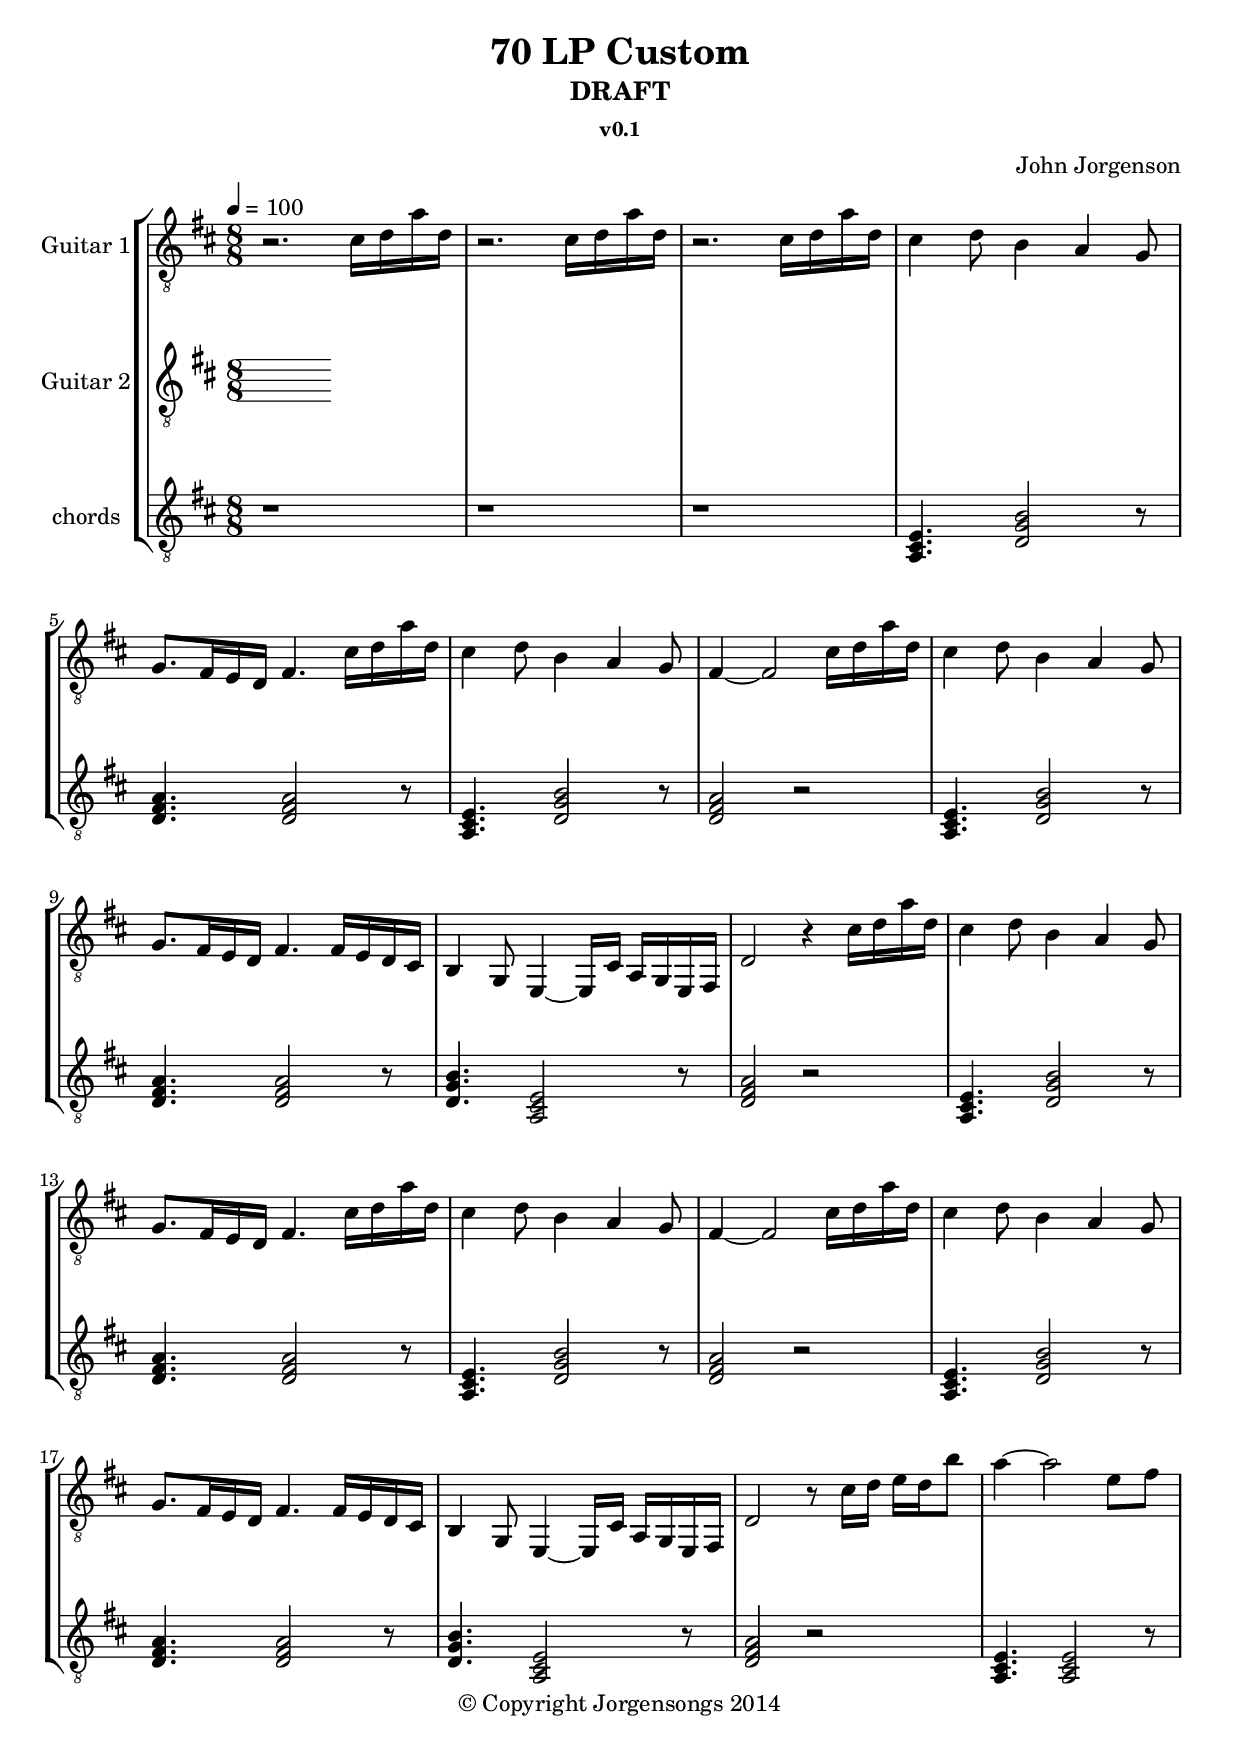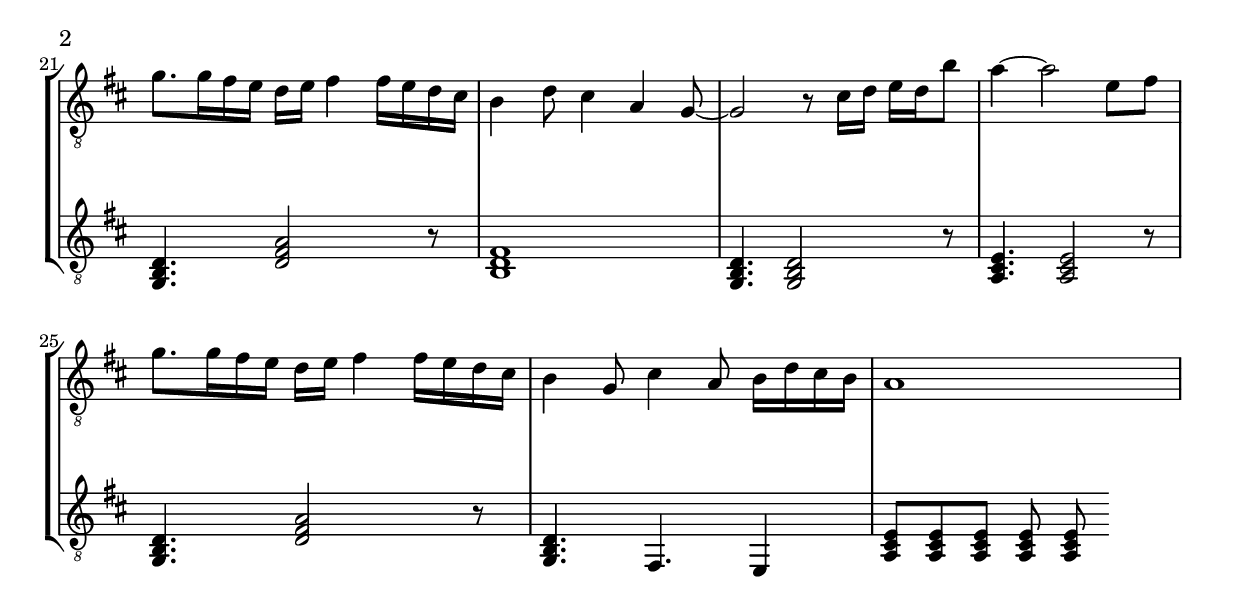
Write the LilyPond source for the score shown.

% '61 SGLP
\version "2.18.0"
IntroGuitar = {
%\partial 16*4 cis'16 d' a' d'
r2. cis'16 d' a' d'
r2. cis'16 d' a' d'
}

SectionAGuitarOne = {
r2. cis'16 d' a' d'
cis'4 d'8  b4 a4 g8 
g8. fis16 e d fis4. cis'16 d' a' d'
cis'4 d'8  b4 a4 g8 
fis4 ~ fis2 cis'16 d' a' d'
cis'4 d'8  b4 a4 g8 
g8. fis16 e d fis4.  fis16 e d cis
b,4 g,8 e,4 ~ e,16 cis16 a, g, e, fis, 
d2 r4 cis'16 d' a' d'

cis'4 d'8  b4 a4 g8 
g8. fis16 e d fis4. cis'16 d' a' d'
cis'4 d'8  b4 a4 g8 
fis4 ~ fis2 cis'16 d' a' d'
cis'4 d'8  b4 a4 g8 
g8. fis16 e d fis4.  fis16 e d cis
b,4 g,8 e,4 ~ e,16 cis16 a, g, e, fis, 

d2 r8 cis'16 d' e' d' b'8 
a'4 ~ a'2  e'8 fis' 
g'8. g'16 fis' e' d' e' fis'4 fis'16 e' d' cis' 
b4 d'8 cis'4 a4 g8 ~
g2 r8 cis'16 d' e' d' b'8 
a'4 ~ a'2  e'8 fis' 
g'8. g'16 fis' e' d' e' fis'4 fis'16 e' d' cis' 
b4 g8 cis'4 a8 b16 d' cis' b
a1
}

SectionAGuitarTwo = {
r2. e16 fis g fis
e4 fis8 d4 cis4 b,8
e8. d16 b, a, d4. cis16 d e d

}

DummyChordsSectionA = {
%\partial 16*4 cis'16 d' a' d'
r1
r1
r1
<a, cis e>4. <g b d>2 r8
<d fis a>4.  <d fis a>2 r8
<a, cis e>4. <g b d>2 r8
<d fis a>2 r2

<a, cis e>4. <g b d>2 r8
<d fis a>4.  <d fis a>2 r8
<g b d>4. <a, cis e>2 r8
<d fis a>2 r2

<a, cis e>4. <g b d>2 r8
<d fis a>4.  <d fis a>2 r8
<a, cis e>4. <g b d>2 r8
<d fis a>2 r2

<a, cis e>4. <g b d>2 r8
<d fis a>4.  <d fis a>2 r8
<g b d>4. <a, cis e>2 r8
<d fis a>2 r2

<a, cis e>4. <a, cis e>2 r8
<g, b, d>4. <d fis a>2 r8
<b, d fis>1  
<g, b, d>4. <g, b, d>2 r8

<a, cis e>4. <a, cis e>2 r8
<g, b, d>4. <d fis a>2 r8
<g, b, d>4.  fis,4. e,4
<a, cis e>8 <a, cis e>8 <a, cis e>8 <a, cis e>8 <a, cis e>8



}


\book {
 \header {
  title = "70 LP Custom"
  subtitle = "DRAFT"
  subsubtitle = "v0.1"
  composer = "John Jorgenson"
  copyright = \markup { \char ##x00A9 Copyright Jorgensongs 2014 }
 }

\score {
%\unfoldRepeats
\new StaffGroup <<
 \new Staff {
  \set Staff.instrumentName = #"Guitar 1" 
  \clef "treble_8"
  \time 8/8 
  \key d \major
  \tempo 4 = 100
   \IntroGuitar
   \SectionAGuitarOne

  } % Staff (Guitar)

 \new Staff {
  \set Staff.instrumentName = #"Guitar 2" 
  \clef "treble_8"
  \time 8/8 
  \key d \major
  \tempo 4 = 100
%   \IntroGuitar
%   \SectionAGuitarTwo

  } % Staff (Guitar)
  \new Staff {
   \set Staff.instrumentName = #"chords"
   \clef "treble_8"
   \key d \major
%   \tempo 4 = 100
   \DummyChordsSectionA
  }
 >> % StaffGroup
 \layout {
  \context {
   \Score {
    \override StaffGrouper.staff-staff-spacing.padding = #5
    \override StaffGrouper.staff-staff-spacing.basic-distance = #5
   }
  }
  \context { \TabStaff \remove Clef_engraver }
 }
\midi {}
} % score
} % book
